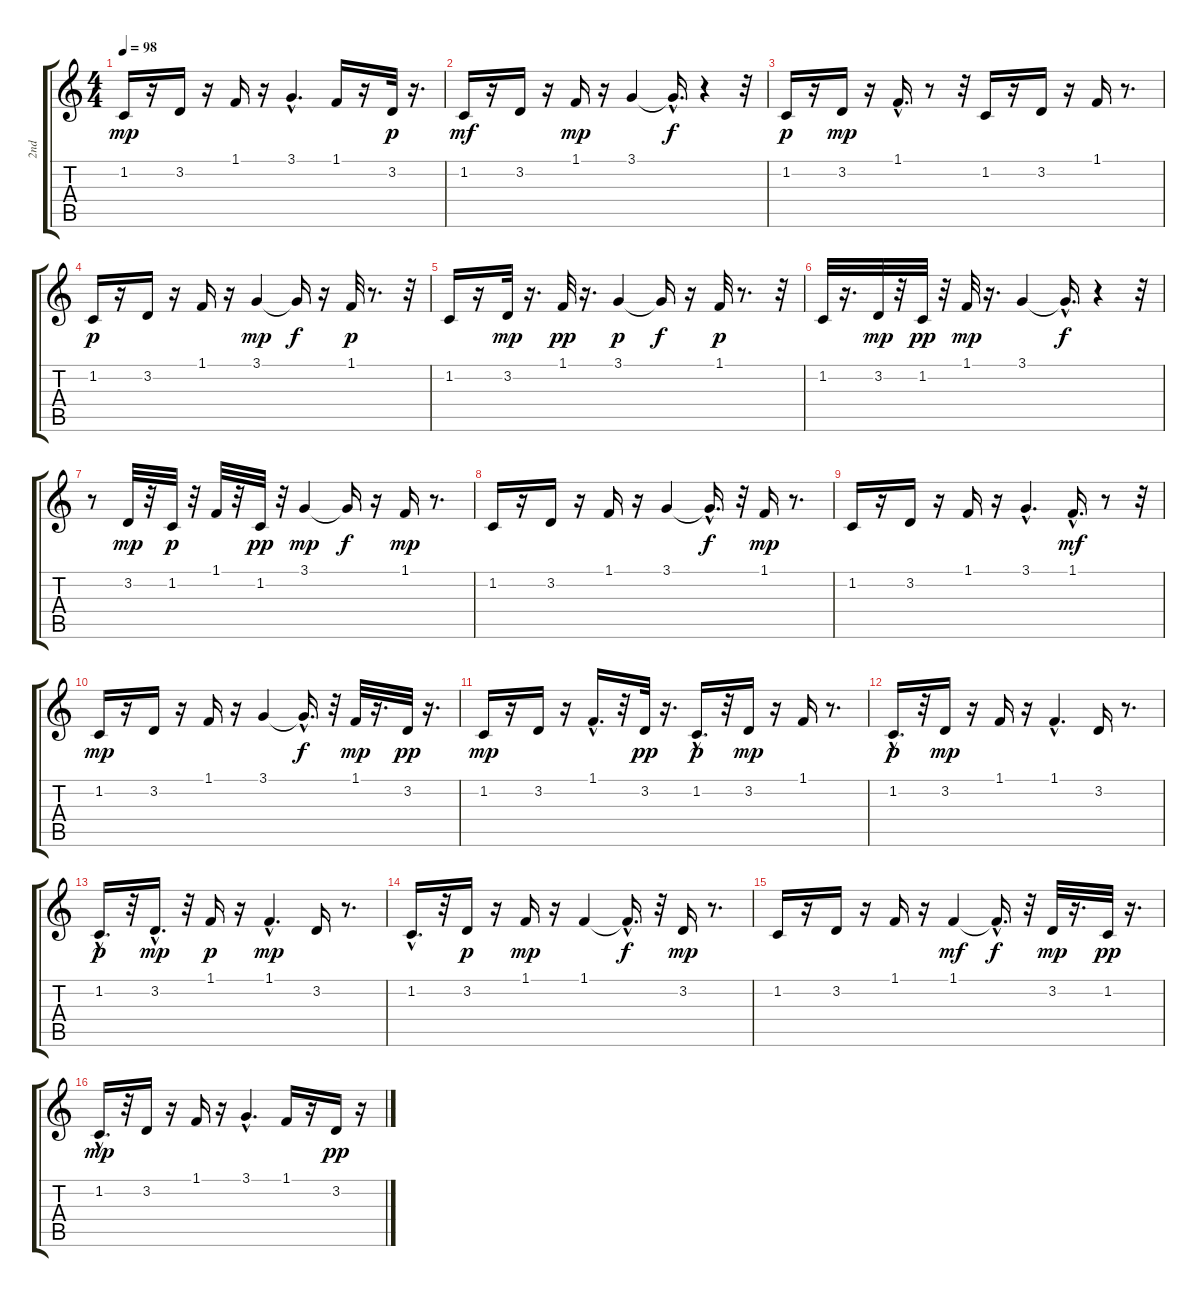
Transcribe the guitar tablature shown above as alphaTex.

\track ("2nd" "2nd") {instrument pad4choir}
\staff {score tabs}
\tuning (E4 B3 G3 D3 A2 E2) {hide}
\ts (4 4)
\tempo 98
\clef g2
\ks c
1.2.16{dy mp} r.16 3.2.16 r.16 1.1.16 r.16 3.1{hac}.4{d} 1.1.16 r.16 3.2.32{dy p} r.16{d} |
1.2.16{dy mf} r.16 3.2.16 r.16 1.1.16{dy mp} r.16 3.1.4 3.1{hac t}.16{d dy f} r.4 r.32 |
1.2.16{dy p} r.16 3.2.16{dy mp} r.16 1.1{hac}.16{d} r.8 r.32 1.2.16 r.16 3.2.16 r.16 1.1.16 r.8{d} |
1.2.16{dy p} r.16 3.2.16 r.16 1.1.16 r.16 3.1.4{dy mp} 3.1{t}.16{dy f} r.16 1.1.32{dy p} r.8{d} r.32 |
1.2.16 r.16 3.2.32{dy mp} r.16{d} 1.1.32{dy pp} r.16{d} 3.1.4{dy p} 3.1{t}.16{dy f} r.16 1.1.32{dy p} r.8{d} r.32 |
1.2.32 r.16{d} 3.2.32{dy mp} r.32 1.2.32{dy pp} r.32 1.1.32{dy mp} r.16{d} 3.1.4 3.1{hac t}.16{d dy f} r.4 r.32 |
r.8 3.2.32{dy mp} r.32 1.2.32{dy p} r.32 1.1.32 r.32 1.2.32{dy pp} r.32 3.1.4{dy mp} 3.1{t}.16{dy f} r.16 1.1.16{dy mp} r.8{d} |
1.2.16 r.16 3.2.16 r.16 1.1.16 r.16 3.1.4 3.1{hac t}.16{d dy f} r.32 1.1.16{dy mp} r.8{d} |
1.2.16 r.16 3.2.16 r.16 1.1.16 r.16 3.1{hac}.4{d} 1.1{hac}.16{d dy mf} r.8 r.32 |
1.2.16{dy mp} r.16 3.2.16 r.16 1.1.16 r.16 3.1.4 3.1{hac t}.16{d dy f} r.32 1.1.32{dy mp} r.16{d} 3.2.32{dy pp} r.16{d} |
1.2.16{dy mp} r.16 3.2.16 r.16 1.1{hac}.16{d} r.32 3.2.32{dy pp} r.16{d} 1.2{hac}.16{d dy p} r.32 3.2.16{dy mp} r.16 1.1.16 r.8{d} |
1.2{hac}.16{d dy p} r.32 3.2.16{dy mp} r.16 1.1.16 r.16 1.1{hac}.4{d} 3.2.16 r.8{d} |
1.2{hac}.16{d dy p} r.32 3.2{hac}.16{d dy mp} r.32 1.1.16{dy p} r.16 1.1{hac}.4{d dy mp} 3.2.16 r.8{d} |
1.2{hac}.16{d} r.32 3.2.16{dy p} r.16 1.1.16{dy mp} r.16 1.1.4 1.1{hac t}.16{d dy f} r.32 3.2.16{dy mp} r.8{d} |
1.2.16 r.16 3.2.16 r.16 1.1.16 r.16 1.1.4{dy mf} 1.1{hac t}.16{d dy f} r.32 3.2.32{dy mp} r.16{d} 1.2.32{dy pp} r.16{d} |
1.2{hac}.16{d dy mp} r.32 3.2.16 r.16 1.1.16 r.16 3.1{hac}.4{d} 1.1.16 r.16 3.2.16{dy pp} r.16
